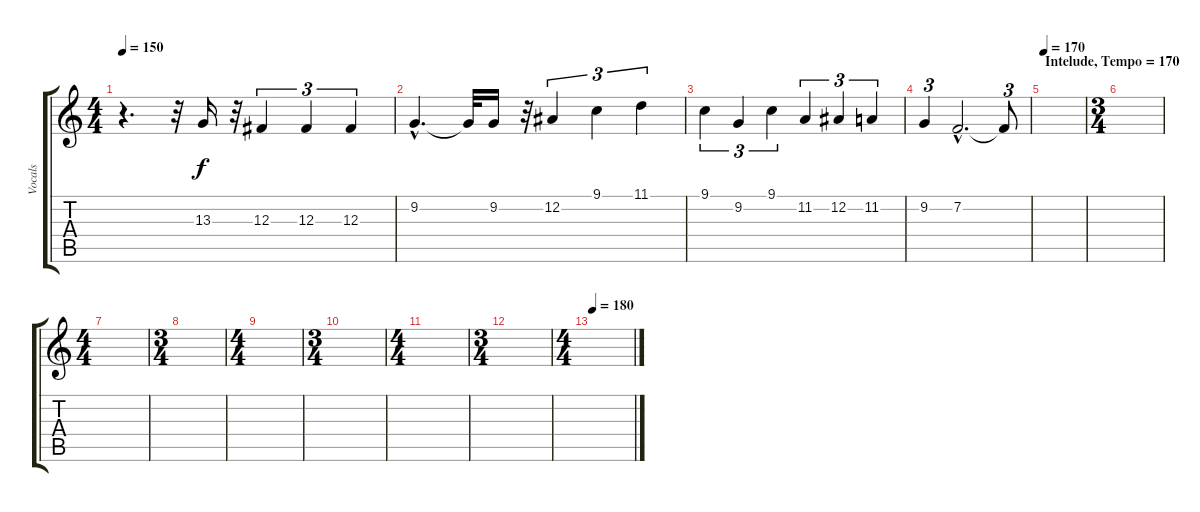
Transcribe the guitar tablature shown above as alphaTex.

\track ("Vocals" "Vocals") {instrument lead3calliope}
\staff {score tabs}
\tuning (Eb4 Bb3 Gb3 Db3 Ab2 Eb2) {hide}
\ts (4 4)
\tempo 150
\clef g2
\ks c
r.4{d dy f} r.32 13.3.16 r.32 12.3.4{tu (3 2)} 12.3.4{tu (3 2)} 12.3.4{tu (3 2)} |
9.2{hac}.4{d} 9.2{t}.32 9.2.16 r.32 12.2.4{tu (3 2)} 9.1.4{tu (3 2)} 11.1.4{tu (3 2)} |
9.1.4{tu (3 2)} 9.2.4{tu (3 2)} 9.1.4{tu (3 2)} 11.2.4{tu (3 2)} 12.2.4{tu (3 2)} 11.2.4{tu (3 2)} |
9.2.4{tu (3 2)} 7.2{hac}.2{d} 7.2{t}.8{tu (3 2)} |
\section ("" "Intelude, Tempo = 170")
\tempo 170
|
\ts (3 4)
|
\ts (4 4)
|
\ts (3 4)
|
\ts (4 4)
|
\ts (3 4)
|
\ts (4 4)
|
\ts (3 4)
|
\ts (4 4)
\tempo 180
